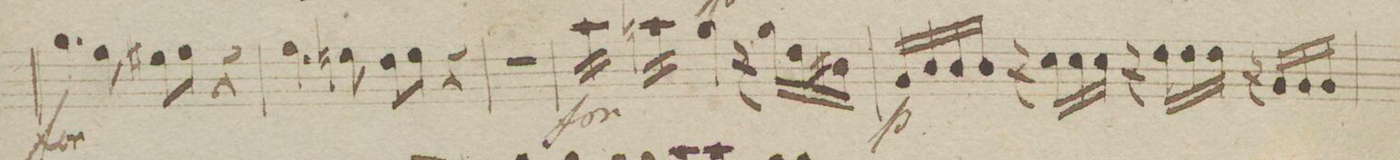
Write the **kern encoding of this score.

**kern	**dynam
*I"Viola	*
*clefC3	*
*k[b-]	*
*met(c)	*
*M4/4	*
4.a\	f
8g\	.
8f#X\L	.
8g\J	.
4r	.
=49	=49
4.g\	.
8fn\	.
8e\L	.
8f\J	.
4r	.
=50	=50
1r	.
=51	=51
*tremolo	*
16b-\LL	f
16b-\	.
16b-\	.
16b-\JJ	.
16bn\LL	.
16b\	.
16b\	.
16b\JJ	.
*Xtremolo	*
4a\	.
16r	.
16a\LL	.
16e\	.
16c#X\JJ	.
=52	=52
16A/LL	p
16c/	.
16c/	.
16c/JJ	.
16r	.
16d\LL	.
16d\	.
16d\JJ	.
16r	.
16e\LL	.
16e\	.
16e\JJ	.
16r	.
16A/LL	.
16A/	.
16A/JJ	.
=53	=53
*-	*-
